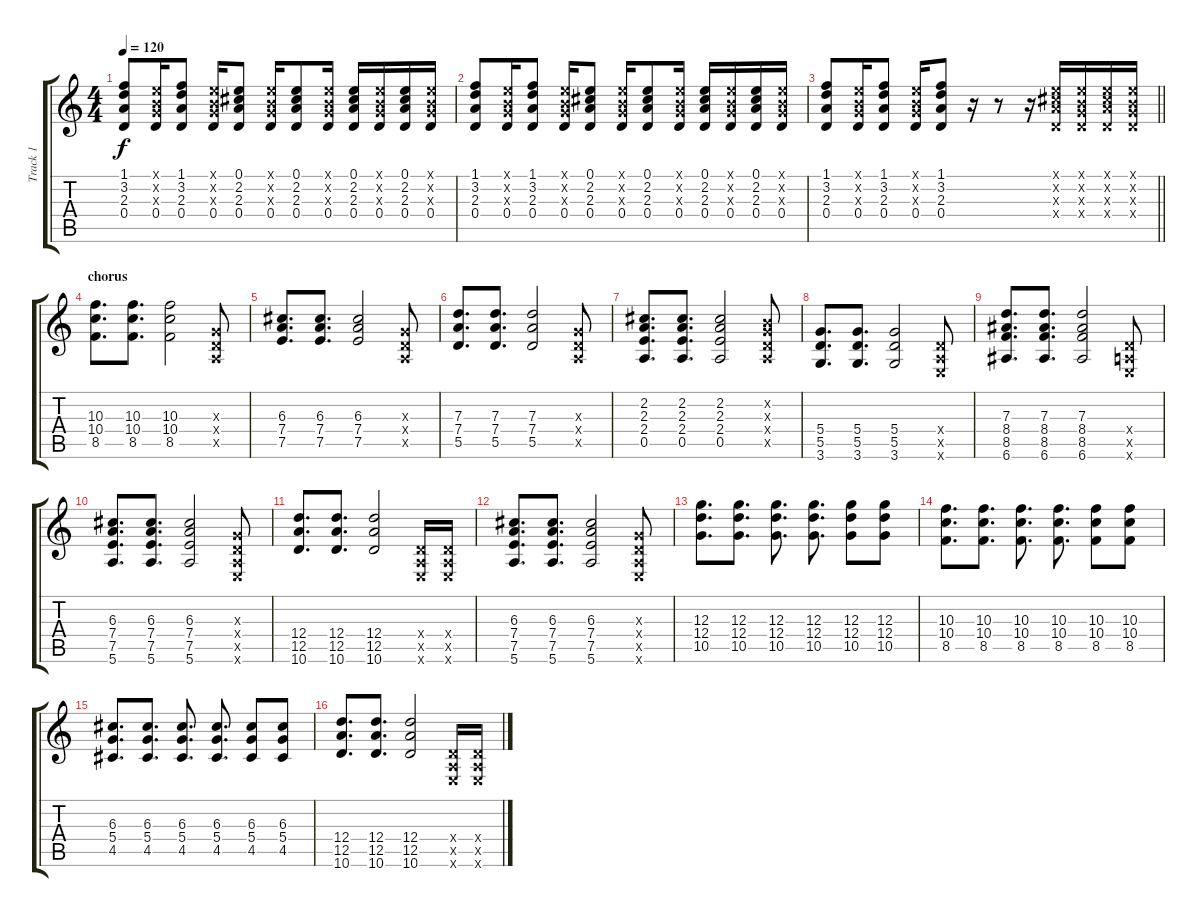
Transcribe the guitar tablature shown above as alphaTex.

\track ("Track 1" "Track 1") {instrument acousticguitarsteel}
\staff {score tabs}
\tuning (E4 B3 G3 D3 A2 E2) {hide}
\ts (4 4)
\tempo 120
\clef g2
\ks c
(1.1 3.2 2.3 0.4).8{dy f} (0.1{x} 0.2{x} 0.3{x} 0.4).16 (1.1 3.2 2.3 0.4).8 (0.1{x} 0.2{x} 0.3{x} 0.4).16 (0.1 2.2 2.3 0.4).8 (0.1{x} 0.2{x} 0.3{x} 0.4).16 (0.1 2.2 2.3 0.4).8 (0.1{x} 0.2{x} 0.3{x} 0.4).16 (0.1 2.2 2.3 0.4).16 (0.1{x} 0.2{x} 0.3{x} 0.4).16 (0.1 2.2 2.3 0.4).16 (0.1{x} 0.2{x} 0.3{x} 0.4).16 |
(1.1 3.2 2.3 0.4).8 (0.1{x} 0.2{x} 0.3{x} 0.4).16 (1.1 3.2 2.3 0.4).8 (0.1{x} 0.2{x} 0.3{x} 0.4).16 (0.1 2.2 2.3 0.4).8 (0.1{x} 0.2{x} 0.3{x} 0.4).16 (0.1 2.2 2.3 0.4).8 (0.1{x} 0.2{x} 0.3{x} 0.4).16 (0.1 2.2 2.3 0.4).16 (0.1{x} 0.2{x} 0.3{x} 0.4).16 (0.1 2.2 2.3 0.4).16 (0.1{x} 0.2{x} 0.3{x} 0.4).16 |
\barLineRight lightlight
(1.1 3.2 2.3 0.4).8 (0.1{x} 0.2{x} 0.3{x} 0.4).16 (1.1 3.2 2.3 0.4).8 (0.1{x} 0.2{x} 0.3{x} 0.4).16 (1.1 3.2 2.3 0.4).8 r.16{instrument overdrivenguitar} r.8 r.16 (0.1{x} 2.2{x} 2.3{x} 0.4{x}).16 (0.1{x} 0.2{x} 0.3{x} 0.4{x}).16 (0.1{x} 2.2{x} 2.3{x} 0.4{x}).16 (0.1{x} 0.2{x} 0.3{x} 0.4{x}).16 |
\section ("" "chorus")
(10.3 10.4 8.5).8{d} (10.3 10.4 8.5).8{d} (10.3 10.4 8.5).2 (0.3{x} 0.4{x} 0.5{x}).8 |
(6.3 7.4 7.5).8{d} (6.3 7.4 7.5).8{d} (6.3 7.4 7.5).2 (0.3{x} 0.4{x} 0.5{x}).8 |
(7.3 7.4 5.5).8{d} (7.3 7.4 5.5).8{d} (7.3 7.4 5.5).2 (0.3{x} 0.4{x} 0.5{x}).8 |
(2.2 2.3 2.4 0.5).8{d} (2.2 2.3 2.4 0.5).8{d} (2.2 2.3 2.4 0.5).2 (0.2{x} 0.3{x} 0.4{x} 0.5{x}).8 |
(5.4 5.5 3.6).8{d} (5.4 5.5 3.6).8{d} (5.4 5.5 3.6).2 (0.4{x} 0.5{x} 0.6{x}).8 |
(7.3 8.4 8.5 6.6).8{d} (7.3 8.4 8.5 6.6).8{d} (7.3 8.4 8.5 6.6).2 (0.4{x} 0.5{x} 0.6{x}).8 |
(6.3 7.4 7.5 5.6).8{d} (6.3 7.4 7.5 5.6).8{d} (6.3 7.4 7.5 5.6).2 (0.3{x} 0.4{x} 0.5{x} 0.6{x}).8 |
(12.4 12.5 10.6).8{d} (12.4 12.5 10.6).8{d} (12.4 12.5 10.6).2 (0.4{x} 0.5{x} 0.6{x}).16 (0.4{x} 0.5{x} 0.6{x}).16 |
(6.3 7.4 7.5 5.6).8{d} (6.3 7.4 7.5 5.6).8{d} (6.3 7.4 7.5 5.6).2 (0.3{x} 0.4{x} 0.5{x} 0.6{x}).8 |
(12.3 12.4 10.5).8{d} (12.3 12.4 10.5).8{d} (12.3 12.4 10.5).8{d} (12.3 12.4 10.5).8{d} (12.3 12.4 10.5).8 (12.3 12.4 10.5).8 |
(10.3 10.4 8.5).8{d} (10.3 10.4 8.5).8{d} (10.3 10.4 8.5).8{d} (10.3 10.4 8.5).8{d} (10.3 10.4 8.5).8 (10.3 10.4 8.5).8 |
(6.3 5.4 4.5).8{d} (6.3 5.4 4.5).8{d} (6.3 5.4 4.5).8{d} (6.3 5.4 4.5).8{d} (6.3 5.4 4.5).8 (6.3 5.4 4.5).8 |
(12.4 12.5 10.6).8{d} (12.4 12.5 10.6).8{d} (12.4 12.5 10.6).2 (0.4{x} 0.5{x} 0.6{x}).16 (0.4{x} 0.5{x} 0.6{x}).16
